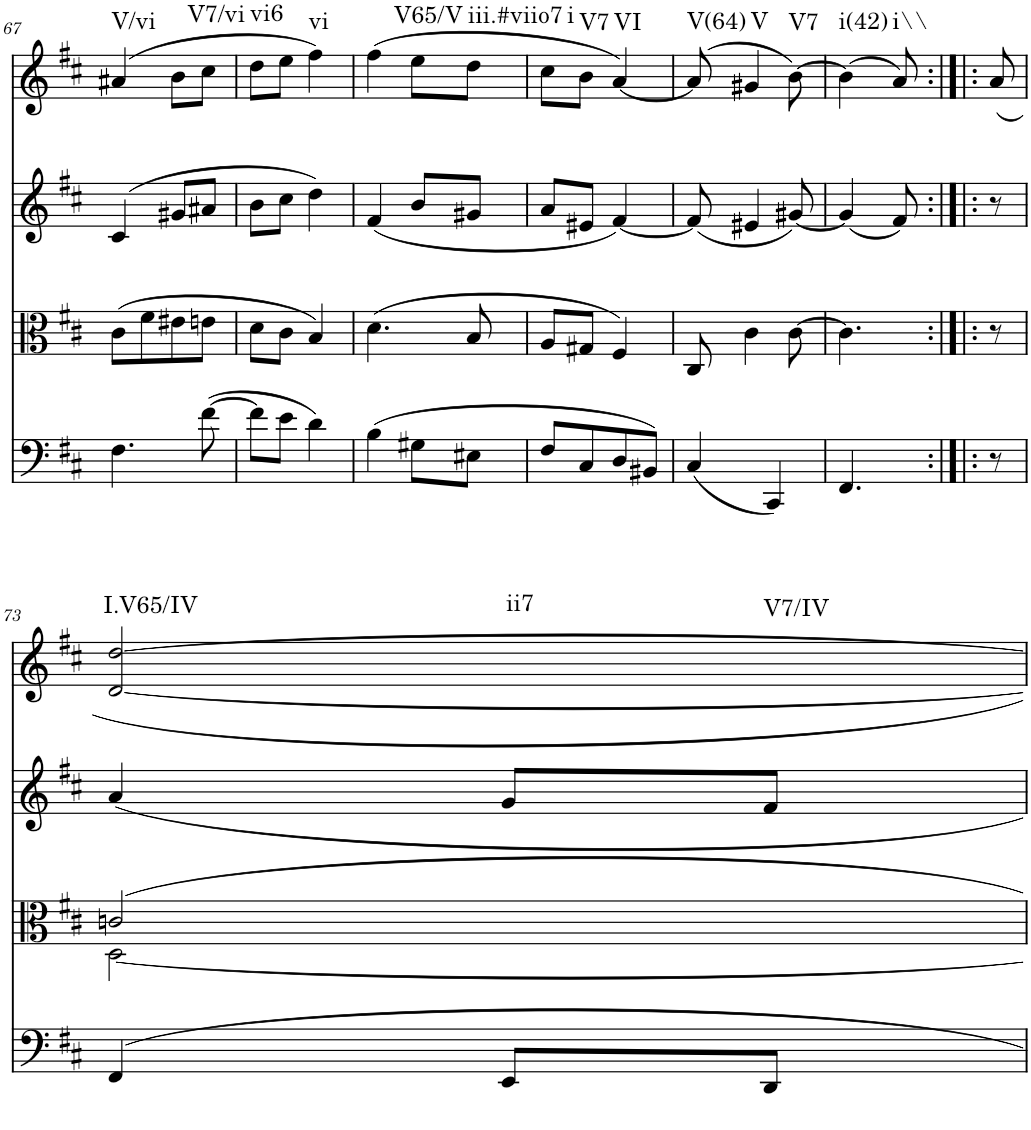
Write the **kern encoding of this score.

**kern	**kern	**kern	**kern	**harte
*part4	*part3	*part2	*part1	*part1
*staff4	*staff3	*staff2	*staff1	*
*I"Violoncello	*I"Viola	*I"Violin 2	*I"Violin 1	*
*I'Vc	*I'Vla	*I'Vln	*I'Vln	*
!!LO:PB:g=z
*clefF4	*clefC3	*clefG2	*clefG2	*
*k[f#c#]	*k[f#c#]	*k[f#c#]	*k[f#c#]	*
*D:	*D:	*D:	*D:	*
*M2/4	*M2/4	*M2/4	*M2/4	*
=67	=67	=67	=67	=67
!	!	!	!	!LO:H:kt=V/vi
4.F#\	(8c#\L	(4c#/	(4a#X/	N
.	8f#\	.	.	.
.	8e#X\	8g#X/L	8b\L	.
!	!	!	!	!LO:H:kt=V7/vi
([8f#\	8en\J	8a#X/J	8cc#\J	N
=68	=68	=68	=68	=68
!	!	!	!	!LO:H:kt=vi6
8f#\L]	8d\L	8b\L	8dd\L	N
8e\J	8c#\J	8cc#\J	8ee\J	.
!	!	!	!	!LO:H:kt=vi
4d\)	4B/)	4dd\)	4ff#\)	N
=69	=69	=69	=69	=69
(4B\	(4.d\	(4f#/	(4ff#\	.
!	!	!	!	!LO:H:kt=V65/V
8G#X\L	.	8b/L	8ee\L	N
!	!	!	!	!LO:H:kt=iii.#viio7
8E#X\J	8B/	8g#X/J	8dd\J	N
=70	=70	=70	=70	=70
!	!	!	!	!LO:H:kt=i
8F#/L	8A/L	8a/L	8cc#\L	N
!	!	!	!	!LO:H:kt=V7
8C#/	8G#X/J	8e#X/J	8b\J	N
!	!	!	!	!LO:H:kt=VI
8D/	4F#/)	[4f#/)	[4a/)	N
8BB#X/J)	.	.	.	.
=71	=71	=71	=71	=71
!	!	!	!	!LO:H:kt=V(64)
(4C#/	8C#/	(8f#/]	(8a/]	N
!	!	!	!	!LO:H:kt=V
.	4c#\	4e#X/	4g#X/	N
4CC#/)	.	.	.	.
!	!	!	!	!LO:H:kt=V7
.	[8c#\	[8g#X/)	[8b\)	N
=72	=72	=72	=72	=72
!	!	!	!	!LO:H:kt=i(42)
4.FF#/	4.c#\]	(4g#/]	(4b\]	N
!	!	!	!	!LO:H:kt=i\\
.	.	8f#/)	8a/)	N
=72X9:|!|:	=72X9:|!|:	=72X9:|!|:	=72X9:|!|:	=72X9:|!|:
8r	8r	8r	8a/	.
!!LO:LB:g=z
=73	=73	=73	=73	=73
*	*^	*	*	*
!	!	!	!	!	!LO:H:n=1:kt=I.V65/IV
!	!	!	!	!	!LO:H:n=2:kt=ii7
!	!	!	!	!	!LO:H:n=3:kt=V7/IV
4FF#/	2cn/	[<2D\	4a/	[2d/ [2dd/	N N N
8EE/L	.	.	8g/L	.	.
8DD/J	.	.	8f#/J	.	.
*	*v	*v	*	*	*
=	=	=	=	=
*-	*-	*-	*-	*-
